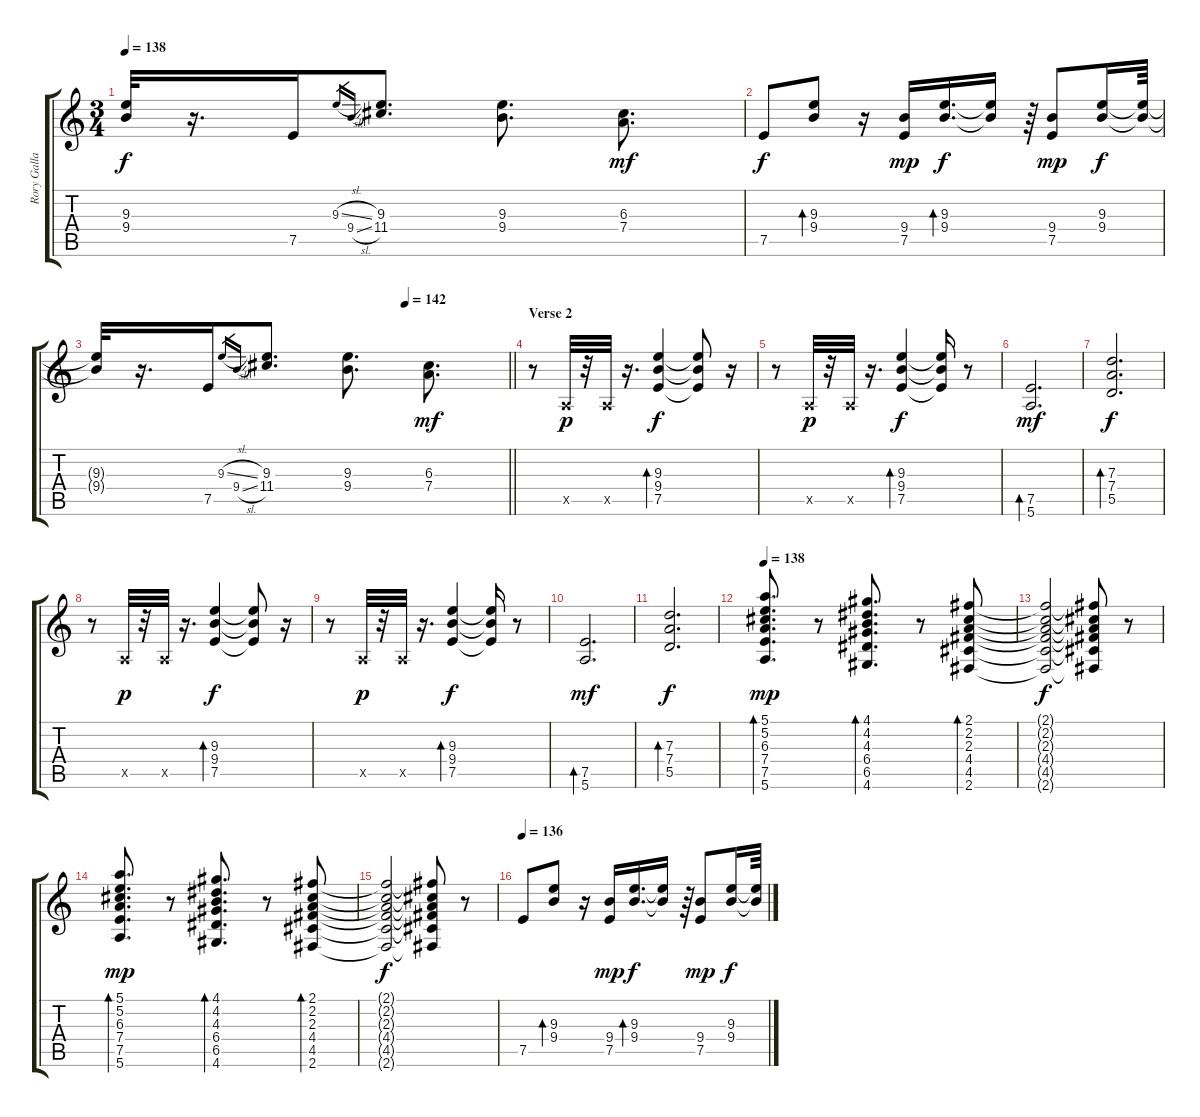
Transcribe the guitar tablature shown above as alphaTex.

\track ("Rory Gallagher" "Rory Galla") {instrument overdrivenguitar}
\staff {score tabs}
\tuning (E4 B3 G3 D3 A2 E2) {hide}
\ts (3 4)
\tempo 138
\clef g2
\ks c
(9.3{t} 9.4{t}).32{dy f} r.16{d} 7.5.16 9.3{sl}.16{gr} 9.4{sl}.16{gr} (9.3 11.4).8{d} (9.3 9.4).8{d} (6.3 7.4).8{d dy mf} |
7.5.8{dy f} (9.3 9.4).8{bd 120} r.16 (9.4 7.5).16{dy mp} (9.3 9.4).16{d bd 30 dy f} (9.3{t} 9.4{t}).16 r.64 (9.4 7.5).8{dy mp} (9.3 9.4).16{dy f} (9.3{t} 9.4{t}).64 |
\tempo (142 0.75)
\barLineRight lightlight
(9.3{t} 9.4{t}).32 r.16{d} 7.5.16 9.3{sl}.16{gr} 9.4{sl}.16{gr} (9.3 11.4).8{d} (9.3 9.4).8{d} (6.3 7.4).8{d dy mf} |
\section ("" "Verse 2")
r.8 0.5{x}.32{dy p} r.32 0.5{x}.32 r.16{d} (9.3 9.4 7.5).4{bd 120 dy f} (9.3{t} 9.4{t} 7.5{t}).8 r.16 |
r.8 0.5{x}.32{dy p} r.32 0.5{x}.32 r.16{d} (9.3 9.4 7.5).4{bd 120 dy f} (9.3{t} 9.4{t} 7.5{t}).16 r.8 |
(7.5 5.6).2{d bd 60 dy mf} |
(7.3 7.4 5.5).2{d bd 60 dy f} |
r.8 0.5{x}.32{dy p} r.32 0.5{x}.32 r.16{d} (9.3 9.4 7.5).4{bd 120 dy f} (9.3{t} 9.4{t} 7.5{t}).8 r.16 |
r.8 0.5{x}.32{dy p} r.32 0.5{x}.32 r.16{d} (9.3 9.4 7.5).4{bd 120 dy f} (9.3{t} 9.4{t} 7.5{t}).16 r.8 |
(7.5 5.6).2{d bd 60 dy mf} |
(7.3 7.4 5.5).2{d bd 60 dy f} |
\tempo 138
(5.1 5.2 6.3 7.4 7.5 5.6).8{d bd 60 dy mp} r.8 (4.1 4.2 4.3 6.4 6.5 4.6).8{d bd 60} r.8 (2.1 2.2 2.3 4.4 4.5 2.6).8{bd 120} |
(2.1{t} 2.2{t} 2.3{t} 4.4{t} 4.5{t} 2.6{t}).2{dy f} (2.1{t} 2.2{t} 2.3{t} 4.4{t} 4.5{t} 2.6{t}).8 r.8 |
(5.1 5.2 6.3 7.4 7.5 5.6).8{d bd 60 dy mp} r.8 (4.1 4.2 4.3 6.4 6.5 4.6).8{d bd 60} r.8 (2.1 2.2 2.3 4.4 4.5 2.6).8{bd 120} |
(2.1{t} 2.2{t} 2.3{t} 4.4{t} 4.5{t} 2.6{t}).2{dy f} (2.1{t} 2.2{t} 2.3{t} 4.4{t} 4.5{t} 2.6{t}).8 r.8 |
\tempo 136
7.5.8 (9.3 9.4).8{bd 120} r.16 (9.4 7.5).16{dy mp} (9.3 9.4).16{d bd 30 dy f} (9.3{t} 9.4{t}).16 r.64 (9.4 7.5).8{dy mp} (9.3 9.4).16{dy f} (9.3{t} 9.4{t}).64
